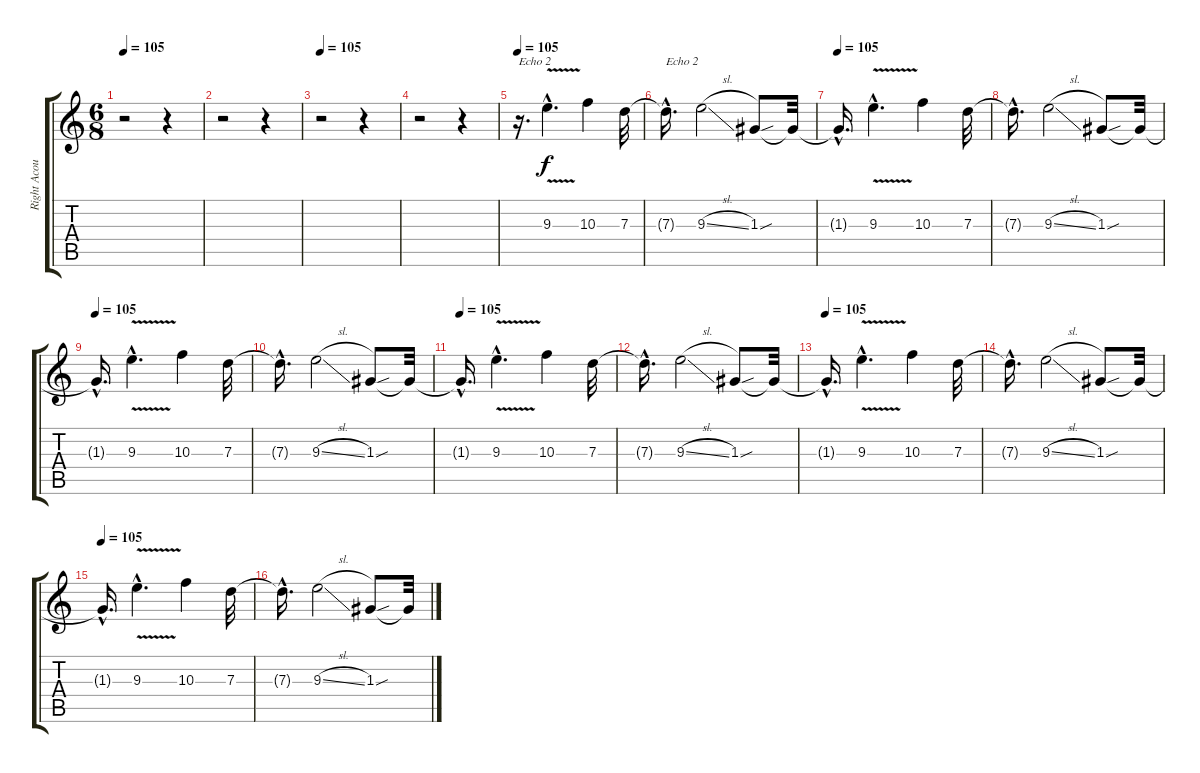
\track ("Right Acoustic" "Right Acou") {instrument acousticguitarsteel}
\staff {score tabs}
\tuning (E4 B3 G3 D3 A2 E2) {hide}
\ts (6 8)
\tempo 105
\clef g2
\ks c
r.2{dy f} r.4 |
r.2 r.4 |
\tempo 105
r.2 r.4 |
r.2 r.4 |
\tempo 105
r.16{d txt "Echo 2" volume 11 instrument distortionguitar} 9.3{v hac}.4{d volume 16 instrument distortionguitar} 10.3.4 7.3.32 |
7.3{hac t}.16{d txt "Echo 2"} 9.3{sl}.2 1.3{sou}.8 1.3{t}.32 |
\tempo 105
1.3{hac t}.16{d volume 10 instrument distortionguitar} 9.3{v hac}.4{d volume 16 instrument distortionguitar} 10.3.4 7.3.32 |
7.3{hac t}.16{d} 9.3{sl}.2 1.3{sou}.8 1.3{t}.32 |
\tempo 105
1.3{hac t}.16{d volume 10 instrument distortionguitar} 9.3{v hac}.4{d volume 16 instrument distortionguitar} 10.3.4 7.3.32 |
7.3{hac t}.16{d} 9.3{sl}.2 1.3{sou}.8 1.3{t}.32 |
\tempo 105
1.3{hac t}.16{d volume 10 instrument distortionguitar} 9.3{v hac}.4{d volume 16 instrument distortionguitar} 10.3.4 7.3.32 |
7.3{hac t}.16{d} 9.3{sl}.2 1.3{sou}.8 1.3{t}.32 |
\tempo 105
1.3{hac t}.16{d volume 10 instrument distortionguitar} 9.3{v hac}.4{d volume 16 instrument distortionguitar} 10.3.4 7.3.32 |
7.3{hac t}.16{d} 9.3{sl}.2 1.3{sou}.8 1.3{t}.32 |
\tempo 105
1.3{hac t}.16{d volume 10 instrument distortionguitar} 9.3{v hac}.4{d volume 16 instrument distortionguitar} 10.3.4 7.3.32 |
7.3{hac t}.16{d} 9.3{sl}.2 1.3{sou}.8 1.3{t}.32
